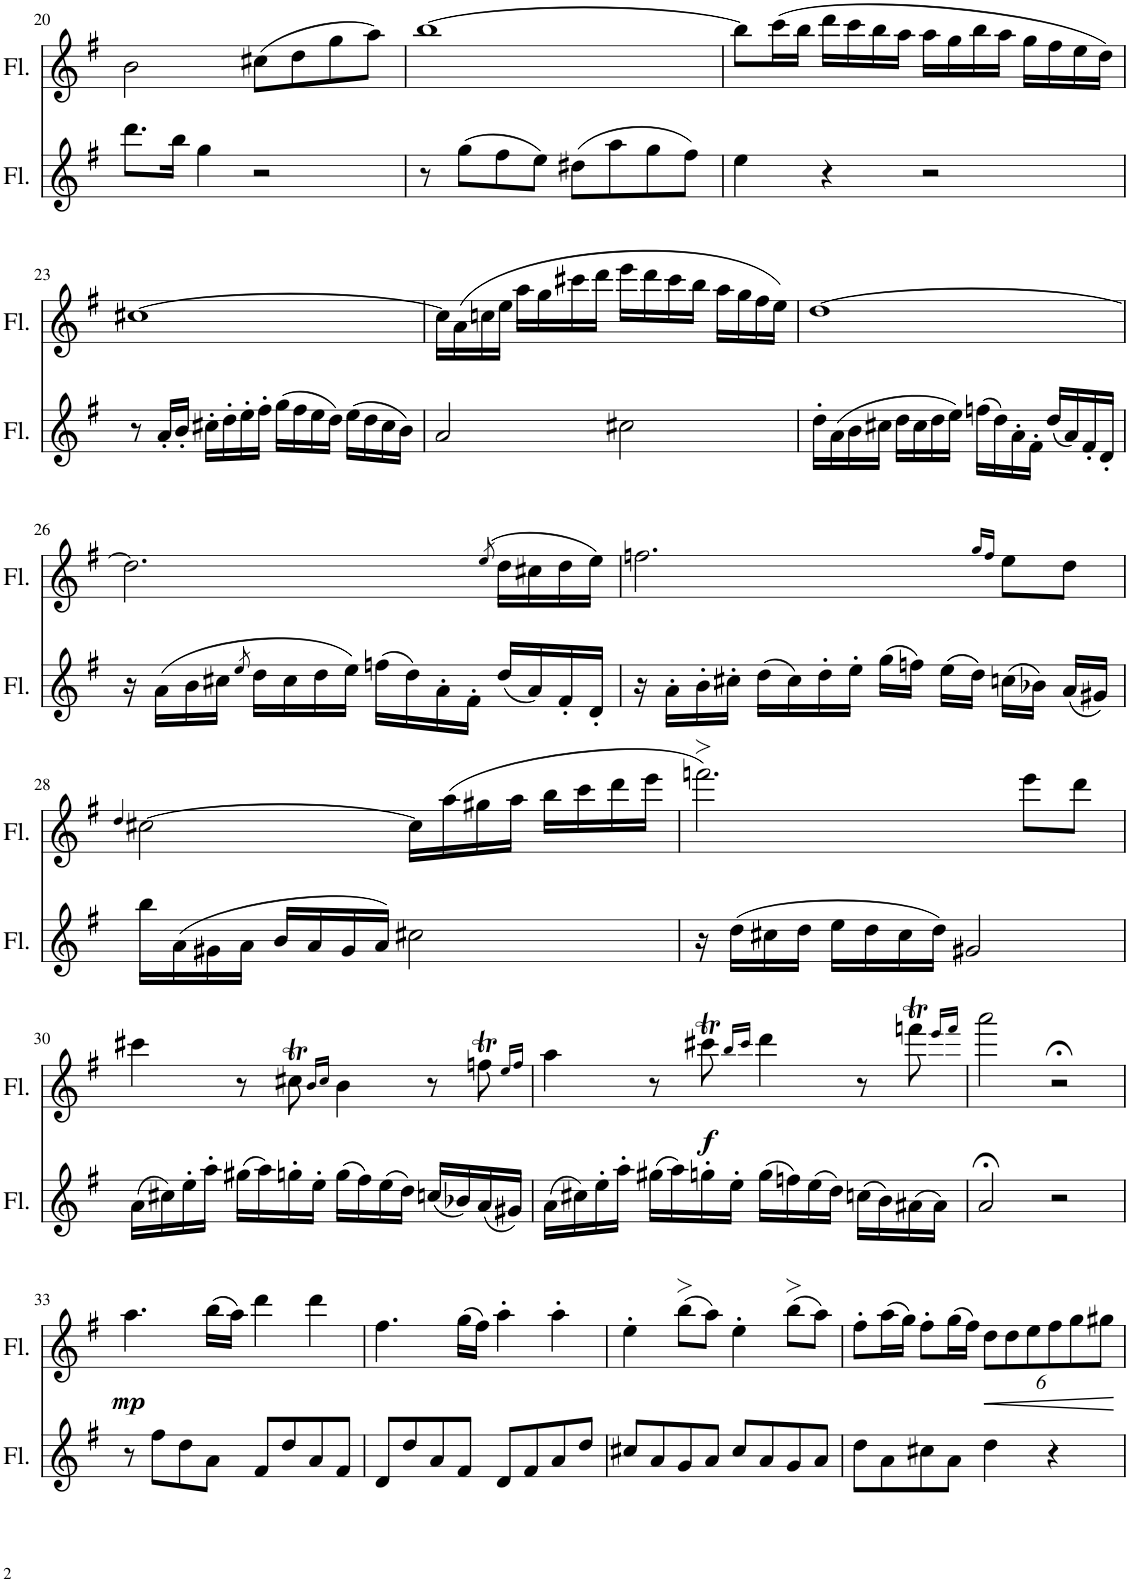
**kern	**kern	**dynam
*part2	*part1	*part1
*staff2	*staff1	*staff1
*I"Flöte	*I"Flöte	*
*I'Fl.	*I'Fl.	*
!!LO:PB:g=z
*clefG2	*clefG2	*
*k[f#]	*k[f#]	*
*M4/4	*M4/4	*
*met(c)	*met(c)	*
=20	=20	=20
8.ddd\L	2b\	.
16bb\Jk	.	.
4gg\	.	.
2r	(8cc#X\L	.
.	8dd\	.
.	8gg\	.
.	8aa\J)	.
=21	=21	=21
8r	[1bb	.
(8gg\L	.	.
8ff#\	.	.
8ee\J)	.	.
(8dd#X\L	.	.
8aa\	.	.
8gg\	.	.
8ff#\J)	.	.
=22	=22	=22
4ee\	8bb\L]	.
.	(16ccc\L	.
.	16bb\JJ	.
4r	16ddd\LL	.
.	16ccc\	.
.	16bb\	.
.	16aa\JJ	.
2r	16aa\LL	.
.	16gg\	.
.	16bb\	.
.	16aa\JJ	.
.	16gg\LL	.
.	16ff#\	.
.	16ee\	.
.	16dd\JJ)	.
!!LO:LB:g=z
=23	=23	=23
8r	[1cc#X	.
16a'/LL	.	.
16b'/JJ	.	.
16cc#X'\LL	.	.
16dd'\	.	.
16ee'\	.	.
16ff#'\JJ	.	.
(16gg\LL	.	.
16ff#\	.	.
16ee\	.	.
16dd\JJ)	.	.
(16ee\LL	.	.
16dd\	.	.
16cc#\	.	.
16b\JJ)	.	.
=24	=24	=24
2a/	16cc#\LL]	.
.	(16a\	.
.	16ccn\	.
.	16ee\JJ	.
.	16aa\LL	.
.	16gg\	.
.	16ccc#X\	.
.	16ddd\JJ	.
2cc#X\	16eee\LL	.
.	16ddd\	.
.	16ccc#\	.
.	16bb\JJ	.
.	16aa\LL	.
.	16gg\	.
.	16ff#\	.
.	16ee\JJ)	.
=25	=25	=25
16dd'\LL	[1dd	.
(16a\	.	.
16b\	.	.
16cc#X\JJ	.	.
16dd\LL	.	.
16cc#\	.	.
16dd\	.	.
16ee\JJ)	.	.
(16ffn\LL	.	.
16dd\)	.	.
16a'\	.	.
16f#'\JJ	.	.
(16dd/LL	.	.
16a/)	.	.
16f#'/	.	.
16d'/JJ	.	.
!!LO:LB:g=z
=26	=26	=26
16r	2.dd\]	.
(16a\LL	.	.
16b\	.	.
16cc#X\JJ	.	.
8qee/	.	.
16dd\LL	.	.
16cc#\	.	.
16dd\	.	.
16ee\JJ)	.	.
(16ffn\LL	.	.
16dd\)	.	.
16a'\	.	.
16f#'\JJ	.	.
.	(>8qee/	.
(16dd/LL	16dd\LL	.
16a/)	16cc#X\	.
16f#'/	16dd\	.
16d'/JJ	16ee\JJ)	.
=27	=27	=27
16r	2.ffn\	.
16a'\LL	.	.
16b'\	.	.
16cc#X'\JJ	.	.
(16dd\LL	.	.
16cc#\)	.	.
16dd'\	.	.
16ee'\JJ	.	.
(16gg\LL	.	.
16ffn\JJ)	.	.
(16ee\LL	.	.
16dd\JJ)	.	.
.	16qgg/LL	.
.	16qff/JJ	.
(16ccn\LL	8ee\L	.
16b-X\JJ)	.	.
(16a/LL	8dd\J	.
16g#X/JJ)	.	.
!!LO:LB:g=z
=28	=28	=28
.	4qdd/	.
16bb\LL	[2cc#X\	.
(16a\	.	.
16g#X\	.	.
16a\JJ	.	.
16b/LL	.	.
16a/	.	.
16g#/	.	.
16a/JJ)	.	.
2cc#X\	16cc#\LL]	.
.	(16aa\	.
.	16gg#X\	.
.	16aa\JJ	.
.	16bb\LL	.
.	16ccc\	.
.	16ddd\	.
.	16eee\JJ	.
=29	=29	=29
16r	2.fffn>\)	.
(16dd\LL	.	.
16cc#X\	.	.
16dd\JJ	.	.
16ee\LL	.	.
16dd\	.	.
16cc#\	.	.
16dd\JJ)	.	.
2g#X/	.	.
.	8eee\L	.
.	8ddd\J	.
!!LO:LB:g=z
=30	=30	=30
(16a\LL	4ccc#X\	.
16cc#X\)	.	.
16ee'\	.	.
16aa'\JJ	.	.
(16gg#X\LL	8r	.
16aa\)	.	.
16ggn'\	8cc#Xt\	.
16ee'\JJ	.	.
.	16qb/LL	.
.	16qcc#/JJ	.
(16gg\LL	4b\	.
16ff#\)	.	.
(16ee\	.	.
16dd\JJ)	.	.
(16ccn/LL	8r	.
16b-X/)	.	.
(16a/	8ffnT\	.
16g#X/JJ)	.	.
.	16qee/LL	.
.	16qff/JJ	.
=31	=31	=31
(16a\LL	4aa\	.
16cc#X\)	.	.
16ee'\	.	.
16aa'\JJ	.	.
(16gg#X\LL	8r	.
16aa\)	.	.
!	!	!LO:DY:b
16ggn'\	8ccc#Xt\	f
16ee'\JJ	.	.
.	16qbb/LL	.
.	16qccc#/JJ	.
(16gg\LL	4ddd\	.
16ffn\)	.	.
(16ee\	.	.
16dd\JJ)	.	.
(16ccn\LL	8r	.
16b\)	.	.
(16a#X\	8fffnT\	.
16a#\JJ)	.	.
.	16qeee/LL	.
.	16qfff/JJ	.
=32	=32	=32
2a;</	2aaa\	.
2r	2r;<	.
!!LO:LB:g=z
=33	=33	=33
!	!	!LO:DY:b
8r	4.aa\	mp
8ff#\L	.	.
8dd\	.	.
8a\J	(16bb\LL	.
.	16aa\JJ)	.
8f#/L	4ddd\	.
8dd/	.	.
8a/	4ddd\	.
8f#/J	.	.
=34	=34	=34
8d/L	4.ff#\	.
8dd/	.	.
8a/	.	.
8f#/J	(16gg\LL	.
.	16ff#\JJ)	.
8d/L	4aa'\	.
8f#/	.	.
8a/	4aa'\	.
8dd/J	.	.
=35	=35	=35
8cc#X/L	4ee'\	.
8a/	.	.
8g/	(8bb>\L	.
8a/J	8aa\J)	.
8cc#/L	4ee'\	.
8a/	.	.
8g/	(8bb>\L	.
8a/J	8aa\J)	.
=36	=36	=36
8dd\L	8ff#'\L	.
8a\	(16aa\L	.
.	16gg\JJ)	.
8cc#X\	8ff#'\L	.
8a\J	(16gg\L	.
.	16ff#\JJ)	.
*	*Xbrackettup	*
!	!	!LO:HP:b
4dd\	12dd\L	<
.	12dd\	.
.	12ee\	.
4r	12ff#\	.
.	12gg\	.
.	12gg#X\J	.
.	.	[
=	=	=
*-	*-	*-
